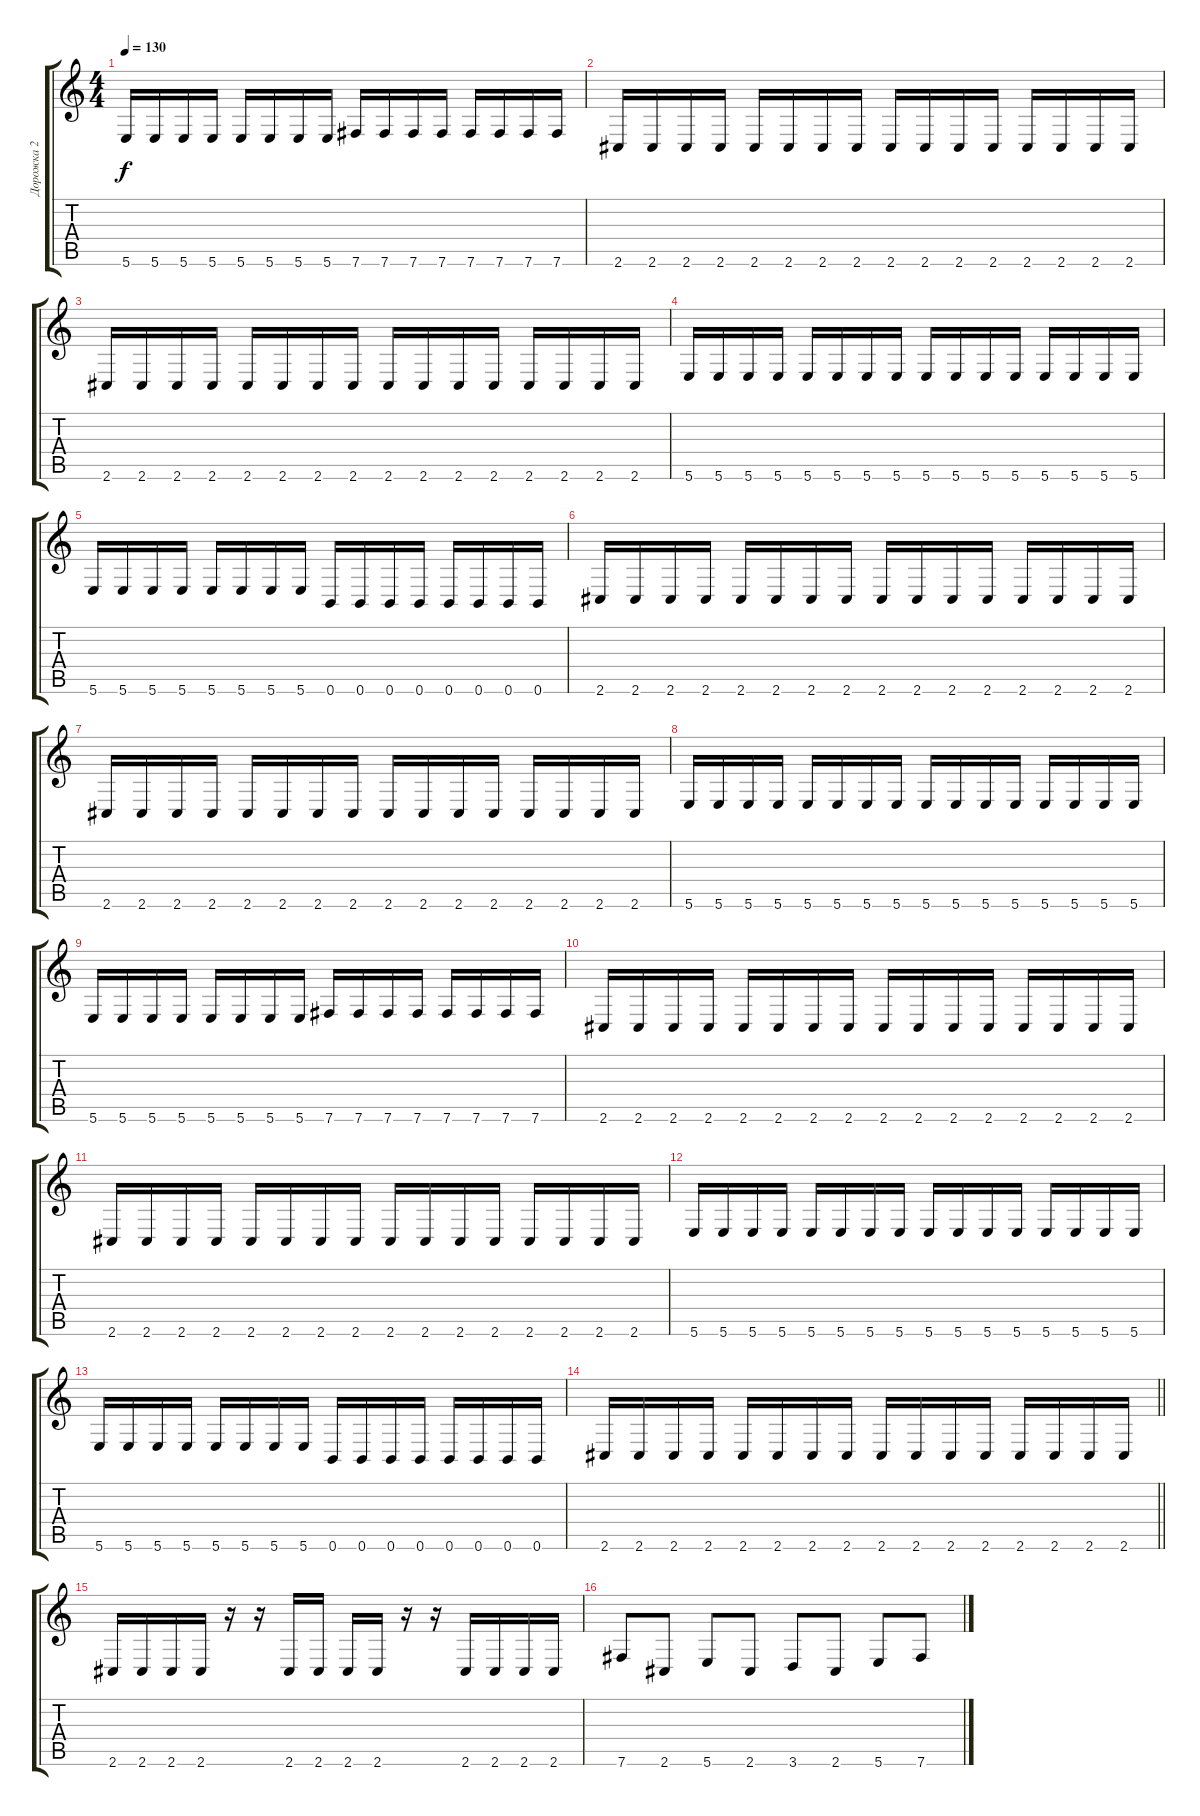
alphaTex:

\track ("Дорожка 2" "Дорожка 2") {instrument distortionguitar}
\staff {score tabs}
\tuning (Db4 Ab3 E3 B2 Gb2 B1) {hide}
\ts (4 4)
\tempo 130
\clef g2
\ks c
5.6.16{dy f} 5.6.16 5.6.16 5.6.16 5.6.16 5.6.16 5.6.16 5.6.16 7.6.16 7.6.16 7.6.16 7.6.16 7.6.16 7.6.16 7.6.16 7.6.16 |
2.6.16 2.6.16 2.6.16 2.6.16 2.6.16 2.6.16 2.6.16 2.6.16 2.6.16 2.6.16 2.6.16 2.6.16 2.6.16 2.6.16 2.6.16 2.6.16 |
2.6.16 2.6.16 2.6.16 2.6.16 2.6.16 2.6.16 2.6.16 2.6.16 2.6.16 2.6.16 2.6.16 2.6.16 2.6.16 2.6.16 2.6.16 2.6.16 |
5.6.16 5.6.16 5.6.16 5.6.16 5.6.16 5.6.16 5.6.16 5.6.16 5.6.16 5.6.16 5.6.16 5.6.16 5.6.16 5.6.16 5.6.16 5.6.16 |
5.6.16 5.6.16 5.6.16 5.6.16 5.6.16 5.6.16 5.6.16 5.6.16 0.6.16 0.6.16 0.6.16 0.6.16 0.6.16 0.6.16 0.6.16 0.6.16 |
2.6.16 2.6.16 2.6.16 2.6.16 2.6.16 2.6.16 2.6.16 2.6.16 2.6.16 2.6.16 2.6.16 2.6.16 2.6.16 2.6.16 2.6.16 2.6.16 |
2.6.16 2.6.16 2.6.16 2.6.16 2.6.16 2.6.16 2.6.16 2.6.16 2.6.16 2.6.16 2.6.16 2.6.16 2.6.16 2.6.16 2.6.16 2.6.16 |
5.6.16 5.6.16 5.6.16 5.6.16 5.6.16 5.6.16 5.6.16 5.6.16 5.6.16 5.6.16 5.6.16 5.6.16 5.6.16 5.6.16 5.6.16 5.6.16 |
5.6.16 5.6.16 5.6.16 5.6.16 5.6.16 5.6.16 5.6.16 5.6.16 7.6.16 7.6.16 7.6.16 7.6.16 7.6.16 7.6.16 7.6.16 7.6.16 |
2.6.16 2.6.16 2.6.16 2.6.16 2.6.16 2.6.16 2.6.16 2.6.16 2.6.16 2.6.16 2.6.16 2.6.16 2.6.16 2.6.16 2.6.16 2.6.16 |
2.6.16 2.6.16 2.6.16 2.6.16 2.6.16 2.6.16 2.6.16 2.6.16 2.6.16 2.6.16 2.6.16 2.6.16 2.6.16 2.6.16 2.6.16 2.6.16 |
5.6.16 5.6.16 5.6.16 5.6.16 5.6.16 5.6.16 5.6.16 5.6.16 5.6.16 5.6.16 5.6.16 5.6.16 5.6.16 5.6.16 5.6.16 5.6.16 |
5.6.16 5.6.16 5.6.16 5.6.16 5.6.16 5.6.16 5.6.16 5.6.16 0.6.16 0.6.16 0.6.16 0.6.16 0.6.16 0.6.16 0.6.16 0.6.16 |
\barLineRight lightlight
2.6.16 2.6.16 2.6.16 2.6.16 2.6.16 2.6.16 2.6.16 2.6.16 2.6.16 2.6.16 2.6.16 2.6.16 2.6.16 2.6.16 2.6.16 2.6.16 |
\section ("" " ")
2.6.16 2.6.16 2.6.16 2.6.16 r.16 r.16 2.6.16 2.6.16 2.6.16 2.6.16 r.16 r.16 2.6.16 2.6.16 2.6.16 2.6.16 |
7.6.8 2.6.8 5.6.8 2.6.8 3.6.8 2.6.8 5.6.8 7.6.8
